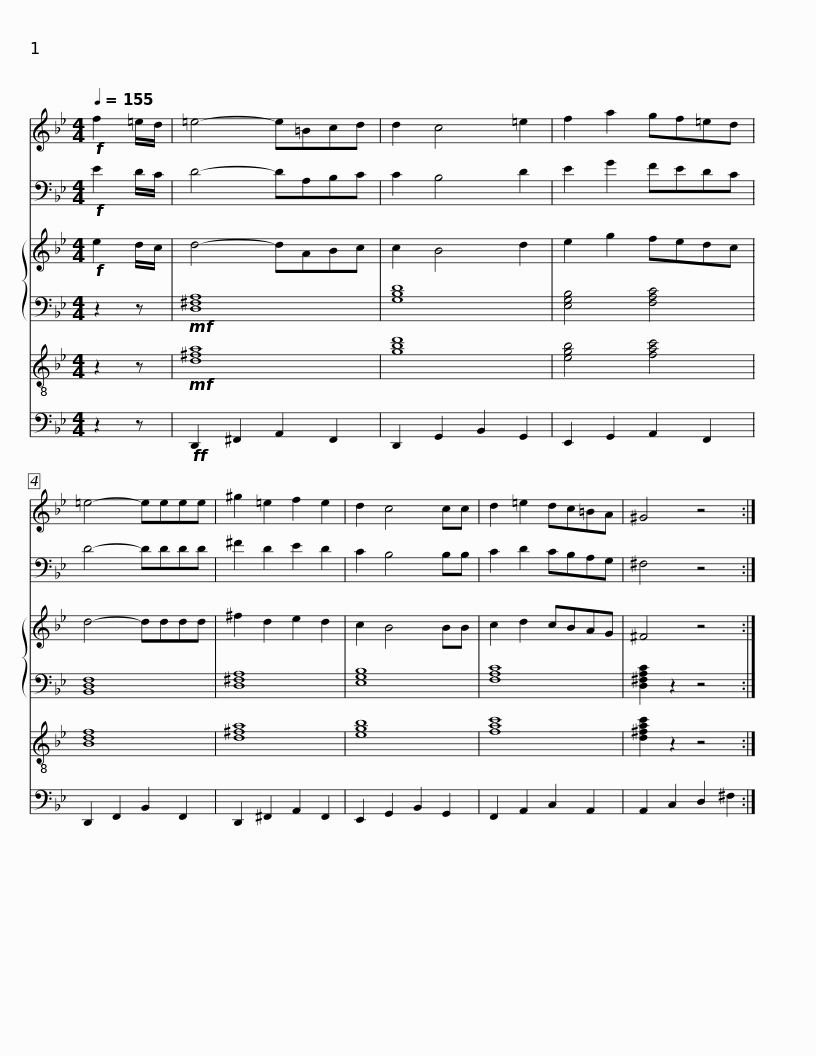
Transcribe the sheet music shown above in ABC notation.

X:1
%%score 1 2 { 3 | 4 } 5 6
L:1/8
Q:1/4=155
M:4/4
I:linebreak $
K:Bb
V:1 treble transpose=-2
V:2 bass
V:3 treble
V:4 bass
V:5 treble-8 transpose=-12
V:6 bass transpose=-12
V:1
[K:Bb]!f! f2 =e/d/ | =e4- e=Bcd | d2 c4 =e2 | f2 a2 gf=ed | =e4- eeee |$ %5
 ^g2 =e2 f2 e2 | d2 c4 cc | d2 =e2 dc=BA | ^G4 z4 :| %9
V:2
!f! E2 D/C/ | D4- DA,B,C | C2 B,4 D2 | E2 G2 FEDC | D4- DDDD |$ %5
 ^F2 D2 E2 D2 | C2 B,4 B,B, | C2 D2 CB,A,G, | ^F,4 z4 :| %9
V:3
!f! e2 d/c/ | d4- dABc | c2 B4 d2 | e2 g2 fedc | d4- dddd |$ %5
 ^f2 d2 e2 d2 | c2 B4 BB | c2 d2 cBAG | ^F4 z4 :| %9
V:4
 z2 z |!mf! [D,^F,A,]8 | [G,B,D]8 | [E,G,B,]4 [F,A,C]4 | [B,,D,F,]8 |$ %5
 [D,^F,A,]8 | [E,G,B,]8 | [F,A,C]8 | [D,^F,A,C]2 z2 z4 :| %9
V:5
 z2 z |!mf! [d^fa]8 | [gbd']8 | [egb]4 [fac']4 | [Bdf]8 |$ %5
 [d^fa]8 | [egb]8 | [fac']8 | [d^fac']2 z2 z4 :| %9
V:6
 z2 z |!ff! D,,2 ^F,,2 A,,2 F,,2 | D,,2 G,,2 B,,2 G,,2 | E,,2 G,,2 A,,2 F,,2 | D,,2 F,,2 B,,2 F,,2 |$ %5
 D,,2 ^F,,2 A,,2 F,,2 | E,,2 G,,2 B,,2 G,,2 | F,,2 A,,2 C,2 A,,2 | A,,2 C,2 D,2 ^F,2 :| %9
